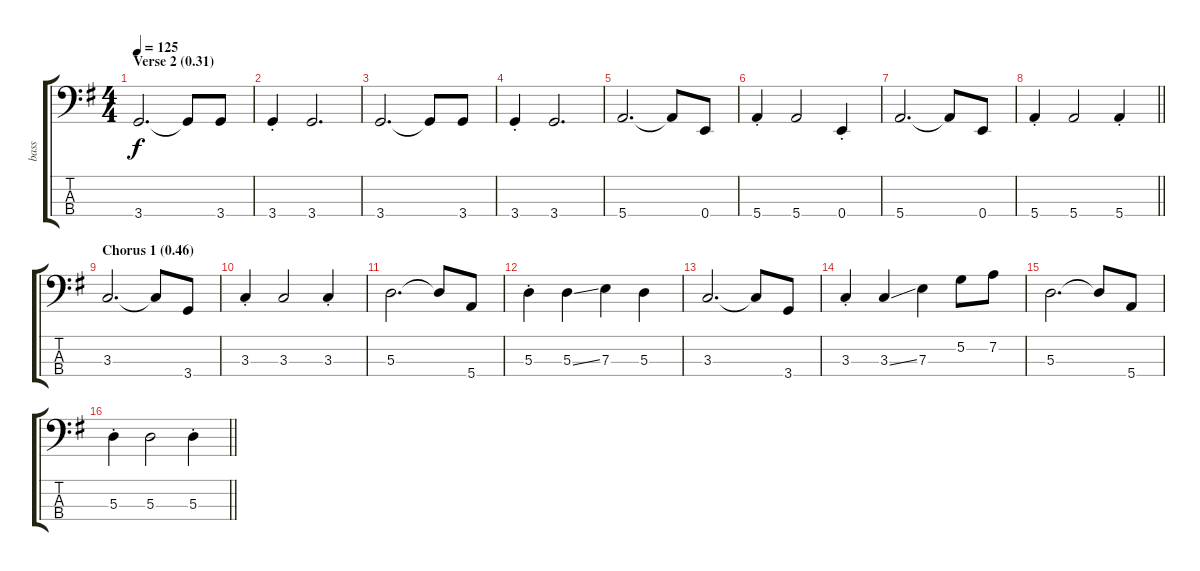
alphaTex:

\track ("bass" "bass") {instrument electricbassfinger}
\staff {score tabs}
\tuning (G2 D2 A1 E1) {hide}
\ts (4 4)
\section ("" "Verse 2 (0.31)")
\tempo 125
\clef f4
\ks g
3.4.2{d dy f} 3.4{t}.8 3.4.8 |
3.4{st}.4 3.4.2{d} |
3.4.2{d} 3.4{t}.8 3.4.8 |
3.4{st}.4 3.4.2{d} |
5.4.2{d} 5.4{t}.8 0.4.8 |
5.4{st}.4 5.4.2 0.4{st}.4 |
5.4.2{d} 5.4{t}.8 0.4.8 |
\barLineRight lightlight
5.4{st}.4 5.4.2 5.4{st}.4 |
\section ("" "Chorus 1 (0.46)")
3.3.2{d} 3.3{t}.8 3.4.8 |
3.3{st}.4 3.3.2 3.3{st}.4 |
5.3.2{d} 5.3{t}.8 5.4.8 |
5.3{st}.4 5.3{ss}.4 7.3.4 5.3.4 |
3.3.2{d} 3.3{t}.8 3.4.8 |
3.3{st}.4 3.3{ss}.4 7.3.4 5.2.8 7.2.8 |
5.3.2{d} 5.3{t}.8 5.4.8 |
\barLineRight lightlight
5.3{st}.4 5.3.2 5.3{st}.4
